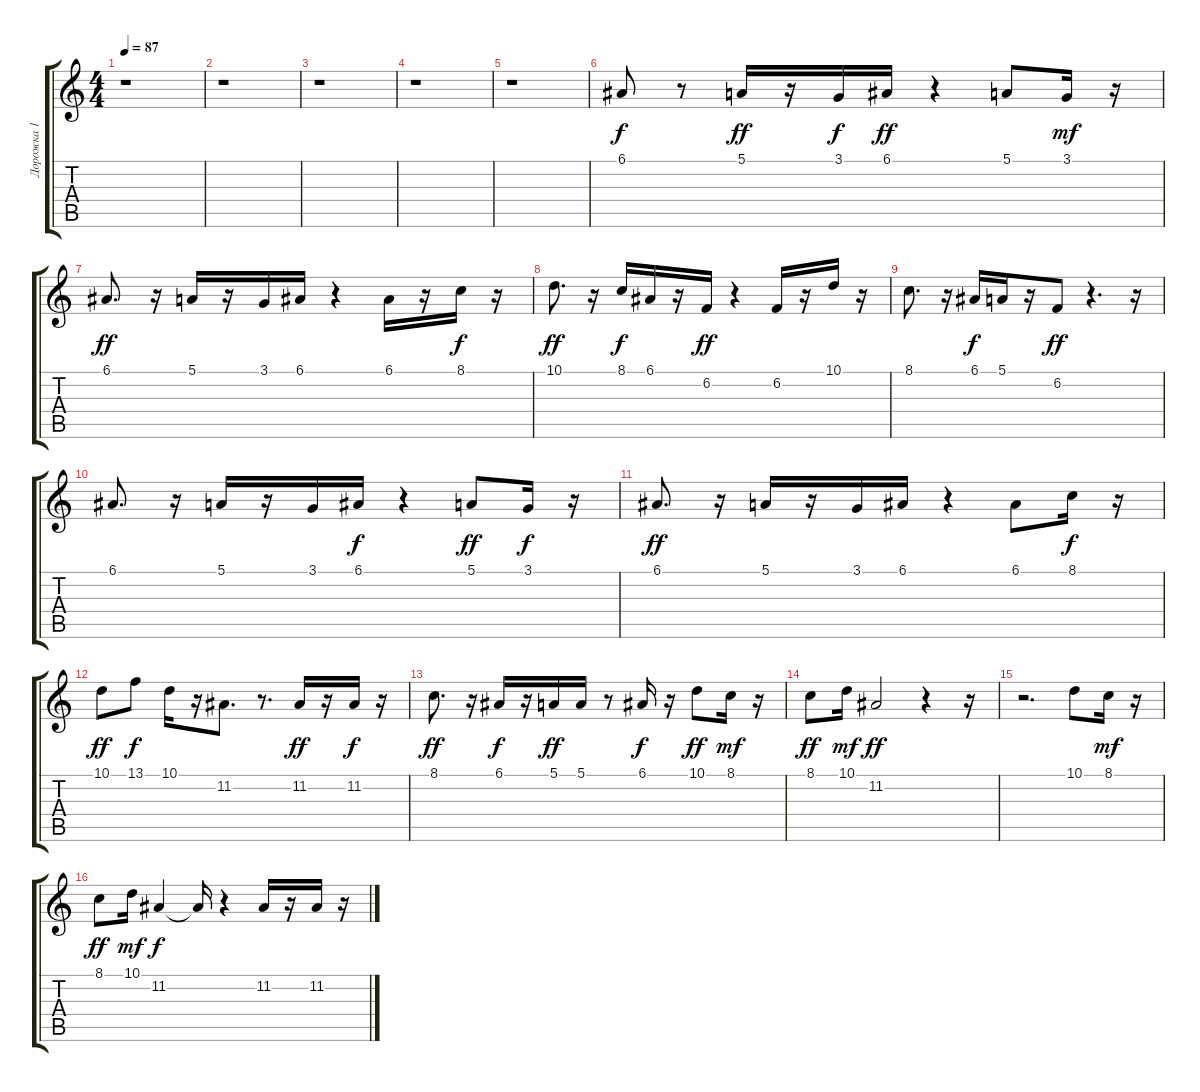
\track ("Дорожка 1" "Дорожка 1") {instrument lead1square}
\staff {score tabs}
\tuning (E4 B3 G3 D3 A2 E2) {hide}
\ts (4 4)
\tempo 87
\clef g2
\ks c
r.1{dy ff} |
r.1 |
r.1 |
r.1 |
r.1 |
6.1.8{dy f} r.8 5.1.16{dy ff} r.16 3.1.16{dy f} 6.1.16{dy ff} r.4 5.1.8 3.1.16{dy mf} r.16 |
6.1.8{d dy ff} r.16 5.1.16 r.16 3.1.16 6.1.16 r.4 6.1.16 r.16 8.1.16{dy f} r.16 |
10.1.8{d dy ff} r.16 8.1.16{dy f} 6.1.16 r.16 6.2.16{dy ff} r.4 6.2.16 r.16 10.1.16 r.16 |
8.1.8{d} r.16 6.1.16{dy f} 5.1.16 r.16 6.2.8{dy ff} r.4{d} r.16 |
6.1.8{d} r.16 5.1.16 r.16 3.1.16 6.1.16{dy f} r.4 5.1.8{dy ff} 3.1.16{dy f} r.16 |
6.1.8{d dy ff} r.16 5.1.16 r.16 3.1.16 6.1.16 r.4 6.1.8 8.1.16{dy f} r.16 |
10.1.8{dy ff} 13.1.8{dy f} 10.1.16 r.16 11.2.8{d} r.8{d} 11.2.16{dy ff} r.16 11.2.16{dy f} r.16 |
8.1.8{d dy ff} r.16 6.1.16{dy f} r.16 5.1.16{dy ff} 5.1.16 r.8 6.1.16{dy f} r.16 10.1.8{dy ff} 8.1.16{dy mf} r.16 |
8.1.8{dy ff} 10.1.16{dy mf} 11.2.2{dy ff} r.4 r.16 |
r.2{d} 10.1.8 8.1.16{dy mf} r.16 |
8.1.8{dy ff} 10.1.16{dy mf} 11.2.4{dy f} 11.2{t}.16 r.4 11.2.16 r.16 11.2.16 r.16
